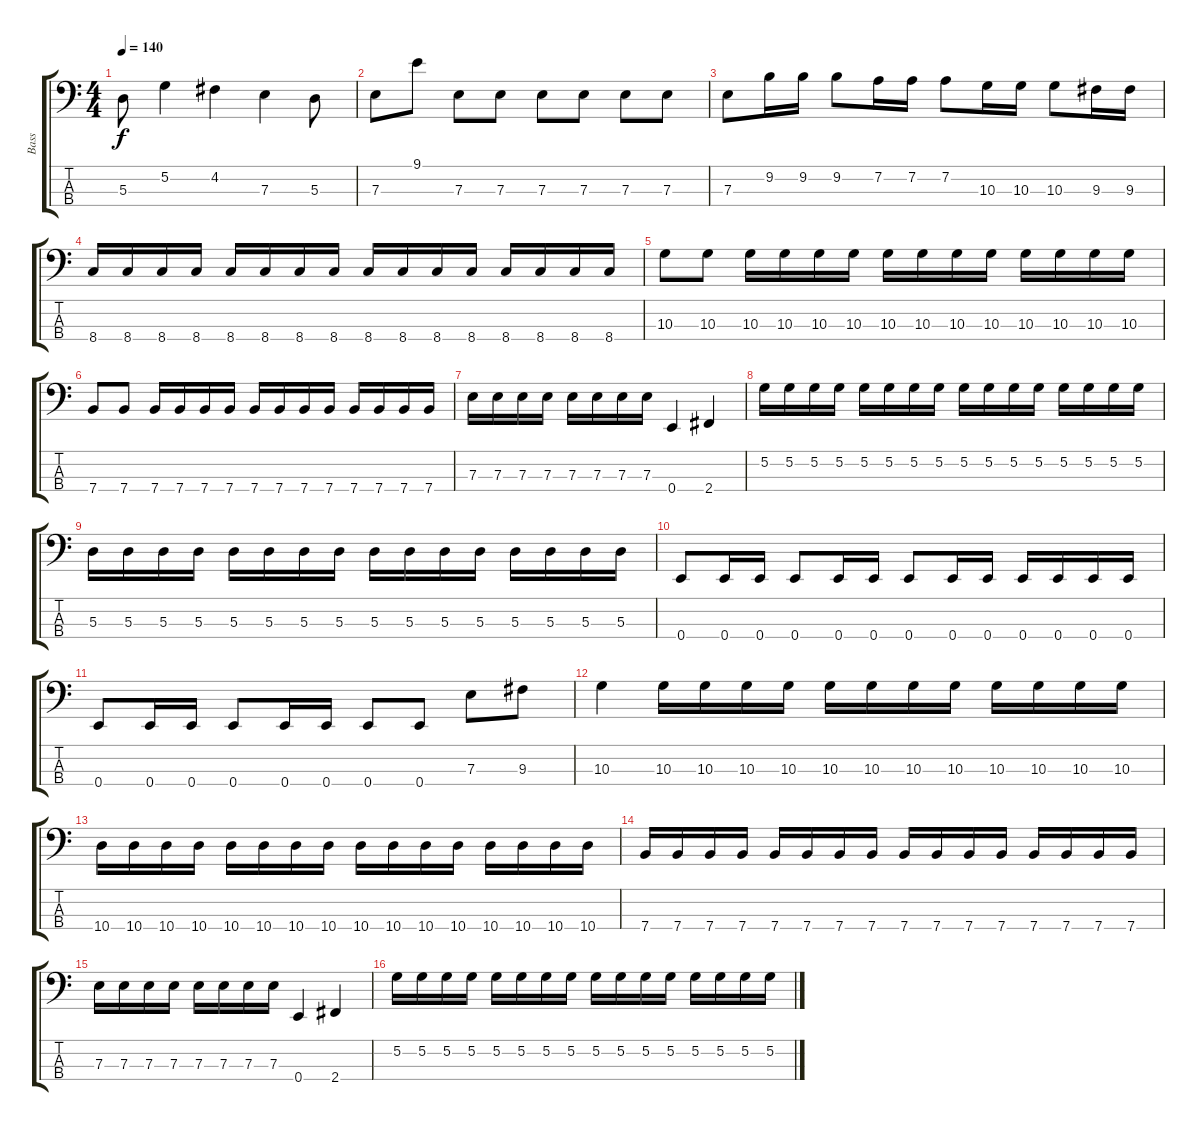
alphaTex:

\track ("Bass" "Bass") {instrument slapbass1}
\staff {score tabs}
\tuning (G2 D2 A1 E1) {hide}
\ts (4 4)
\tempo 140
\clef f4
\ks c
5.3.8{dy f} 5.2.4 4.2.4 7.3.4 5.3.8 |
7.3.8 9.1.8 7.3.8 7.3.8 7.3.8 7.3.8 7.3.8 7.3.8 |
7.3.8 9.2.16 9.2.16 9.2.8 7.2.16 7.2.16 7.2.8 10.3.16 10.3.16 10.3.8 9.3.16 9.3.16 |
8.4.16 8.4.16 8.4.16 8.4.16 8.4.16 8.4.16 8.4.16 8.4.16 8.4.16 8.4.16 8.4.16 8.4.16 8.4.16 8.4.16 8.4.16 8.4.16 |
10.3.8 10.3.8 10.3.16 10.3.16 10.3.16 10.3.16 10.3.16 10.3.16 10.3.16 10.3.16 10.3.16 10.3.16 10.3.16 10.3.16 |
7.4.8 7.4.8 7.4.16 7.4.16 7.4.16 7.4.16 7.4.16 7.4.16 7.4.16 7.4.16 7.4.16 7.4.16 7.4.16 7.4.16 |
7.3.16 7.3.16 7.3.16 7.3.16 7.3.16 7.3.16 7.3.16 7.3.16 0.4.4 2.4.4 |
5.2.16 5.2.16 5.2.16 5.2.16 5.2.16 5.2.16 5.2.16 5.2.16 5.2.16 5.2.16 5.2.16 5.2.16 5.2.16 5.2.16 5.2.16 5.2.16 |
5.3.16 5.3.16 5.3.16 5.3.16 5.3.16 5.3.16 5.3.16 5.3.16 5.3.16 5.3.16 5.3.16 5.3.16 5.3.16 5.3.16 5.3.16 5.3.16 |
0.4.8 0.4.16 0.4.16 0.4.8 0.4.16 0.4.16 0.4.8 0.4.16 0.4.16 0.4.16 0.4.16 0.4.16 0.4.16 |
0.4.8 0.4.16 0.4.16 0.4.8 0.4.16 0.4.16 0.4.8 0.4.8 7.3.8 9.3.8 |
10.3.4 10.3.16 10.3.16 10.3.16 10.3.16 10.3.16 10.3.16 10.3.16 10.3.16 10.3.16 10.3.16 10.3.16 10.3.16 |
10.4.16 10.4.16 10.4.16 10.4.16 10.4.16 10.4.16 10.4.16 10.4.16 10.4.16 10.4.16 10.4.16 10.4.16 10.4.16 10.4.16 10.4.16 10.4.16 |
7.4.16 7.4.16 7.4.16 7.4.16 7.4.16 7.4.16 7.4.16 7.4.16 7.4.16 7.4.16 7.4.16 7.4.16 7.4.16 7.4.16 7.4.16 7.4.16 |
7.3.16 7.3.16 7.3.16 7.3.16 7.3.16 7.3.16 7.3.16 7.3.16 0.4.4 2.4.4 |
5.2.16 5.2.16 5.2.16 5.2.16 5.2.16 5.2.16 5.2.16 5.2.16 5.2.16 5.2.16 5.2.16 5.2.16 5.2.16 5.2.16 5.2.16 5.2.16
